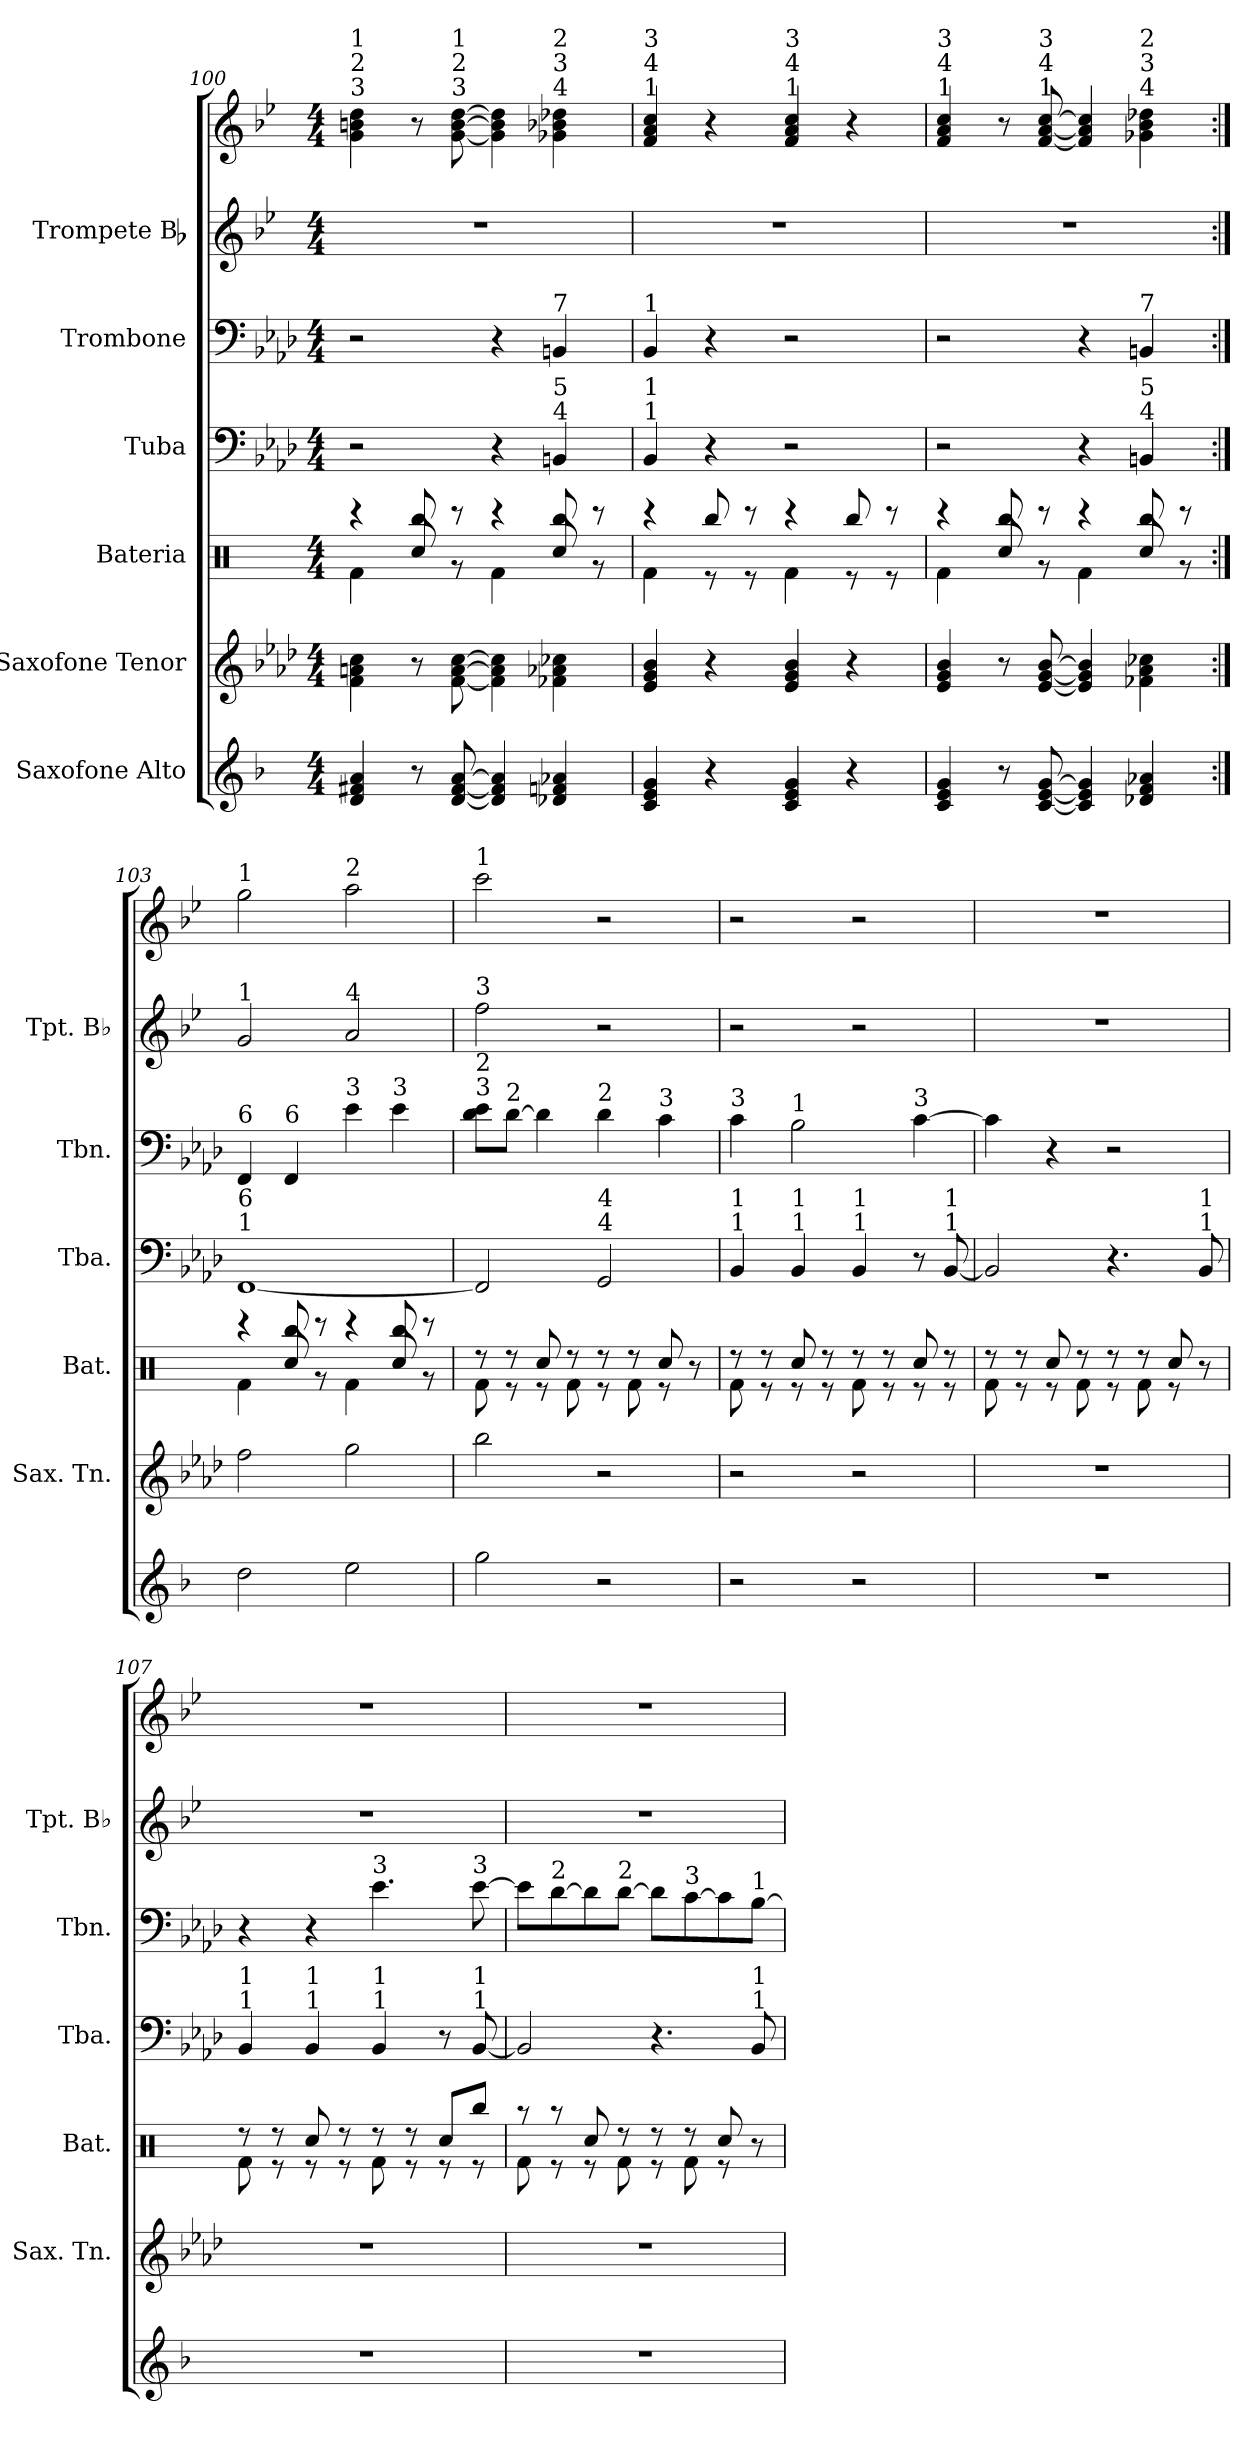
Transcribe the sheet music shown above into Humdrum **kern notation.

**kern	**kern	**kern	**kern	**kern	**kern	**kern
*part6	*part5	*part4	*part3	*part2	*part1	*part1
*staff7	*staff6	*staff5	*staff4	*staff3	*staff2	*staff1
*I"Saxofone Alto	*I"Saxofone Tenor	*I"Bateria	*I"Tuba	*I"Trombone	*I"Trompete Bb	*
*	*I'Sax. Tn.	*I'Bat.	*I'Tba.	*I'Tbn.	*I'Tpt. Bb	*
*clefG2	*clefG2	*clefX	*clefF4	*clefF4	*clefG2	*clefG2
*ITrd5c9	*ITrd8c14	*	*	*	*ITrd1c2	*ITrd1c2
*k[b-e-a-d-]	*k[b-e-a-d-]	*k[]	*k[b-e-a-d-]	*k[b-e-a-d-]	*k[b-e-a-d-]	*k[b-e-a-d-]
*M4/4	*M4/4	*M4/4	*M4/4	*M4/4	*M4/4	*M4/4
=100	=100	=100	=100	=100	=100	=100
*	*	*^	*	*	*	*
!	!	!	!	!	!	!	!LO:TX:a:t=3
!	!	!	!	!	!	!	!LO:TX:a:t=2
!	!	!	!	!	!	!	!LO:TX:a:t=1
4F/ 4An/ 4c/	4F\ 4An\ 4c\	4r	4Rf\	2r	2r	1r	4f\ 4an\ 4cc\
8r	8r	8Rbb/	8Rcc/	.	.	.	8r
!	!	!	!	!	!	!	!LO:TX:a:t=3
!	!	!	!	!	!	!	!LO:TX:a:t=2
!	!	!	!	!	!	!	!LO:TX:a:t=1
[8F/ [8A/ [8c/	[8F\ [8A\ [8c\	8r	8r	.	.	.	[8f\ [8a\ [8cc\
4F/] 4A/] 4c/]	4F\] 4A\] 4c\]	4r	4Rf\	4r	4r	.	4f\] 4a\] 4cc\]
!	!	!	!	!	!	!	!LO:TX:a:t=4
!	!	!	!	!	!	!	!LO:TX:a:t=3
!	!	!	!	!	!	!	!LO:TX:a:t=2
!	!	!	!	!	!LO:TX:a:t=7	!	!
!	!	!	!	!LO:TX:a:t=4	!	!	!
!	!	!	!	!LO:TX:a:t=5	!	!	!
4F-X/ 4A-X/ 4c-X/	4F-X\ 4A-X\ 4c-X\	8Rbb/	8Rcc/	4BBn/	4BBn/	.	4f-X\ 4a-X\ 4cc-X\
.	.	8r	8r	.	.	.	.
=101	=101	=101	=101	=101	=101	=101	=101
!	!	!	!	!	!	!	!LO:TX:a:t=1
!	!	!	!	!	!	!	!LO:TX:a:t=4
!	!	!	!	!	!	!	!LO:TX:a:t=3
!	!	!	!	!	!LO:TX:a:t=1	!	!
!	!	!	!	!LO:TX:a:t=1	!	!	!
!	!	!	!	!LO:TX:a:t=1	!	!	!
4E-/ 4G/ 4B-/	4E-/ 4G/ 4B-/	4r	4Rf\	4BB-/	4BB-/	1r	4e-/ 4g/ 4b-/
4r	4r	8Rbb/	8r	4r	4r	.	4r
.	.	8r	8r	.	.	.	.
!	!	!	!	!	!	!	!LO:TX:a:t=1
!	!	!	!	!	!	!	!LO:TX:a:t=4
!	!	!	!	!	!	!	!LO:TX:a:t=3
4E-/ 4G/ 4B-/	4E-/ 4G/ 4B-/	4r	4Rf\	2r	2r	.	4e-/ 4g/ 4b-/
4r	4r	8Rbb/	8r	.	.	.	4r
.	.	8r	8r	.	.	.	.
=102	=102	=102	=102	=102	=102	=102	=102
!	!	!	!	!	!	!	!LO:TX:a:t=1
!	!	!	!	!	!	!	!LO:TX:a:t=4
!	!	!	!	!	!	!	!LO:TX:a:t=3
4E-/ 4G/ 4B-/	4E-/ 4G/ 4B-/	4r	4Rf\	2r	2r	1r	4e-/ 4g/ 4b-/
8r	8r	8Rbb/	8Rcc/	.	.	.	8r
!	!	!	!	!	!	!	!LO:TX:a:t=1
!	!	!	!	!	!	!	!LO:TX:a:t=4
!	!	!	!	!	!	!	!LO:TX:a:t=3
[8E-/ [8G/ [8B-/	[8E-/ [8G/ [8B-/	8r	8r	.	.	.	[8e-/ [8g/ [8b-/
4E-/] 4G/] 4B-/]	4E-/] 4G/] 4B-/]	4r	4Rf\	4r	4r	.	4e-/] 4g/] 4b-/]
!	!	!	!	!	!	!	!LO:TX:a:t=4
!	!	!	!	!	!	!	!LO:TX:a:t=3
!	!	!	!	!	!	!	!LO:TX:a:t=2
!	!	!	!	!	!LO:TX:a:t=7	!	!
!	!	!	!	!LO:TX:a:t=4	!	!	!
!	!	!	!	!LO:TX:a:t=5	!	!	!
4F-X/ 4A-/ 4c-X/	4F-X\ 4A-\ 4c-X\	8Rbb/	8Rcc/	4BBn/	4BBn/	.	4f-X\ 4a-\ 4cc-X\
.	.	8r	8r	.	.	.	.
!!LO:PB:g=z
=103:|!	=103:|!	=103:|!	=103:|!	=103:|!	=103:|!	=103:|!	=103:|!
!	!	!	!	!	!	!	!LO:TX:a:t=1
!	!	!	!	!	!	!LO:TX:a:t=1	!
!	!	!	!	!	!LO:TX:a:t=6	!	!
!	!	!	!	!LO:TX:a:t=1	!	!	!
!	!	!	!	!LO:TX:a:t=6	!	!	!
2f\	2f\	4r	4Rf\	[1FF	4FF/	2f/	2ff\
!	!	!	!	!	!LO:TX:a:t=6	!	!
.	.	8Rbb/	8Rcc/	.	4FF/	.	.
.	.	8r	8r	.	.	.	.
!	!	!	!	!	!	!	!LO:TX:a:t=2
!	!	!	!	!	!	!LO:TX:a:t=4	!
!	!	!	!	!	!LO:TX:a:t=3	!	!
2g\	2g\	4r	4Rf\	.	4e-\	2g/	2gg\
!	!	!	!	!	!LO:TX:a:t=3	!	!
.	.	8Rbb/	8Rcc/	.	4e-\	.	.
.	.	8r	8r	.	.	.	.
=104	=104	=104	=104	=104	=104	=104	=104
!	!	!	!	!	!	!	!LO:TX:a:t=1
!	!	!	!	!	!	!LO:TX:a:t=3	!
!	!	!	!	!	!LO:TX:a:t=3	!	!
!	!	!	!	!	!LO:TX:a:t=2	!	!
2b-\	2b-\	8r	8Rf\	2FF/]	8d-\ 8e-\L	2ee-\	2bb-\
!	!	!	!	!	!LO:TX:a:t=2	!	!
.	.	8r	8r	.	[8d-\J	.	.
.	.	8Rcc/	8r	.	4d-\]	.	.
.	.	8r	8Rf\	.	.	.	.
!	!	!	!	!	!LO:TX:a:t=2	!	!
!	!	!	!	!LO:TX:a:t=4	!	!	!
!	!	!	!	!LO:TX:a:t=4	!	!	!
2r	2r	8r	8r	2GG/	4d-\	2r	2r
.	.	8r	8Rf\	.	.	.	.
!	!	!	!	!	!LO:TX:a:t=3	!	!
.	.	8Rcc/	8r	.	4c\	.	.
.	.	8ryy	8r	.	.	.	.
=105	=105	=105	=105	=105	=105	=105	=105
!	!	!	!	!	!LO:TX:a:t=3	!	!
!	!	!	!	!LO:TX:a:t=1	!	!	!
!	!	!	!	!LO:TX:a:t=1	!	!	!
2r	2r	8r	8Rf\	4BB-/	4c\	2r	2r
.	.	8r	8r	.	.	.	.
!	!	!	!	!	!LO:TX:a:t=1	!	!
!	!	!	!	!LO:TX:a:t=1	!	!	!
!	!	!	!	!LO:TX:a:t=1	!	!	!
.	.	8Rcc/	8r	4BB-/	2B-\	.	.
.	.	8r	8r	.	.	.	.
!	!	!	!	!LO:TX:a:t=1	!	!	!
!	!	!	!	!LO:TX:a:t=1	!	!	!
2r	2r	8r	8Rf\	4BB-/	.	2r	2r
.	.	8r	8r	.	.	.	.
!	!	!	!	!	!LO:TX:a:t=3	!	!
.	.	8Rcc/	8r	8r	[4c\	.	.
!	!	!	!	!LO:TX:a:t=1	!	!	!
!	!	!	!	!LO:TX:a:t=1	!	!	!
.	.	8r	8r	[8BB-/	.	.	.
=106	=106	=106	=106	=106	=106	=106	=106
1r	1r	8r	8Rf\	2BB-/]	4c\]	1r	1r
.	.	8r	8r	.	.	.	.
.	.	8Rcc/	8r	.	4r	.	.
.	.	8r	8Rf\	.	.	.	.
.	.	8r	8r	4.r	2r	.	.
.	.	8r	8Rf\	.	.	.	.
.	.	8Rcc/	8r	.	.	.	.
!	!	!	!	!LO:TX:a:t=1	!	!	!
!	!	!	!	!LO:TX:a:t=1	!	!	!
.	.	8ryy	8r	8BB-/	.	.	.
!!LO:PB:g=z
=107	=107	=107	=107	=107	=107	=107	=107
!	!	!	!	!LO:TX:a:t=1	!	!	!
!	!	!	!	!LO:TX:a:t=1	!	!	!
1r	1r	8r	8Rf\	4BB-/	4r	1r	1r
.	.	8r	8r	.	.	.	.
!	!	!	!	!LO:TX:a:t=1	!	!	!
!	!	!	!	!LO:TX:a:t=1	!	!	!
.	.	8Rcc/	8r	4BB-/	4r	.	.
.	.	8r	8r	.	.	.	.
!	!	!	!	!	!LO:TX:a:t=3	!	!
!	!	!	!	!LO:TX:a:t=1	!	!	!
!	!	!	!	!LO:TX:a:t=1	!	!	!
.	.	8r	8Rf\	4BB-/	4.e-\	.	.
.	.	8r	8r	.	.	.	.
.	.	8Rcc/L	8r	8r	.	.	.
!	!	!	!	!	!LO:TX:a:t=3	!	!
!	!	!	!	!LO:TX:a:t=1	!	!	!
!	!	!	!	!LO:TX:a:t=1	!	!	!
.	.	8Rbb/J	8r	[8BB-/	[8e-\	.	.
=108	=108	=108	=108	=108	=108	=108	=108
1r	1r	8r	8Rf\	2BB-/]	8e-\L]	1r	1r
!	!	!	!	!	!LO:TX:a:t=2	!	!
.	.	8r	8r	.	[8d-\	.	.
.	.	8Rcc/	8r	.	8d-\]	.	.
!	!	!	!	!	!LO:TX:a:t=2	!	!
.	.	8r	8Rf\	.	[8d-\J	.	.
.	.	8r	8r	4.r	8d-\L]	.	.
!	!	!	!	!	!LO:TX:a:t=3	!	!
.	.	8r	8Rf\	.	[8c\	.	.
.	.	8Rcc/	8r	.	8c\]	.	.
!	!	!	!	!	!LO:TX:a:t=1	!	!
!	!	!	!	!LO:TX:a:t=1	!	!	!
!	!	!	!	!LO:TX:a:t=1	!	!	!
.	.	8ryy	8r	8BB-/	[8B-\J	.	.
*	*	*v	*v	*	*	*	*
=	=	=	=	=	=	=
*-	*-	*-	*-	*-	*-	*-
